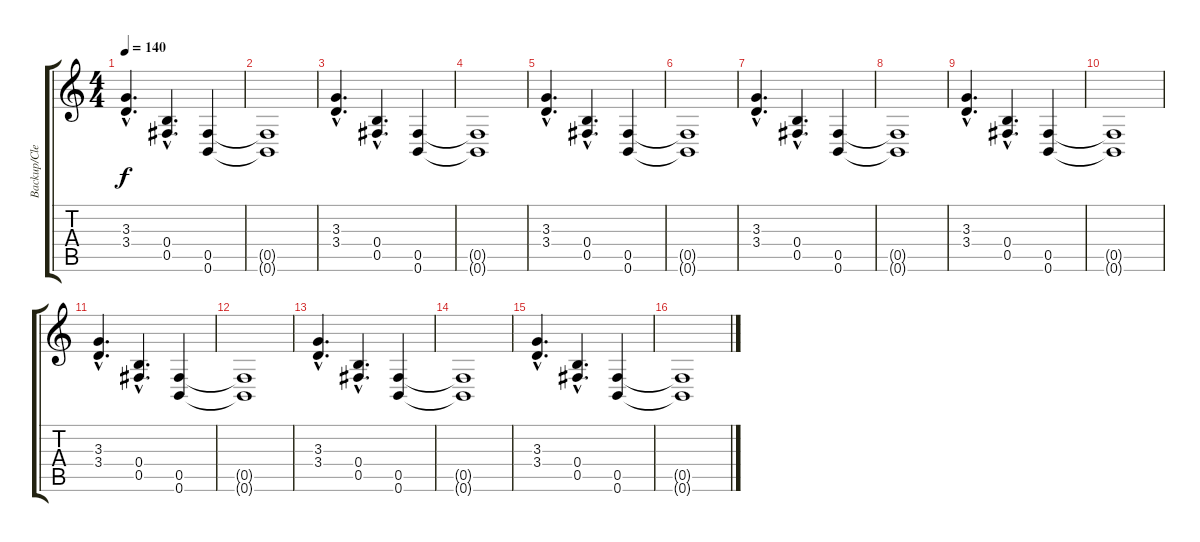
\track ("Backup/Clean" "Backup/Cle") {instrument overdrivenguitar}
\staff {score tabs}
\tuning (Db4 Ab3 E3 B2 Gb2 B1) {hide}
\ts (4 4)
\tempo 140
\clef g2
\ks c
(3.3{hac} 3.4{hac}).4{d dy f instrument electricguitarjazz} (0.4{hac} 0.5{hac}).4{d} (0.5 0.6).4 |
(0.5{t} 0.6{t}).1 |
(3.3{hac} 3.4{hac}).4{d instrument electricguitarjazz} (0.4{hac} 0.5{hac}).4{d} (0.5 0.6).4 |
(0.5{t} 0.6{t}).1 |
(3.3{hac} 3.4{hac}).4{d instrument electricguitarjazz} (0.4{hac} 0.5{hac}).4{d} (0.5 0.6).4 |
(0.5{t} 0.6{t}).1 |
(3.3{hac} 3.4{hac}).4{d instrument electricguitarjazz} (0.4{hac} 0.5{hac}).4{d} (0.5 0.6).4 |
(0.5{t} 0.6{t}).1 |
(3.3{hac} 3.4{hac}).4{d instrument electricguitarjazz} (0.4{hac} 0.5{hac}).4{d} (0.5 0.6).4 |
(0.5{t} 0.6{t}).1 |
(3.3{hac} 3.4{hac}).4{d instrument electricguitarjazz} (0.4{hac} 0.5{hac}).4{d} (0.5 0.6).4 |
(0.5{t} 0.6{t}).1 |
(3.3{hac} 3.4{hac}).4{d instrument electricguitarjazz} (0.4{hac} 0.5{hac}).4{d} (0.5 0.6).4 |
(0.5{t} 0.6{t}).1 |
(3.3{hac} 3.4{hac}).4{d instrument electricguitarjazz} (0.4{hac} 0.5{hac}).4{d} (0.5 0.6).4 |
(0.5{t} 0.6{t}).1
